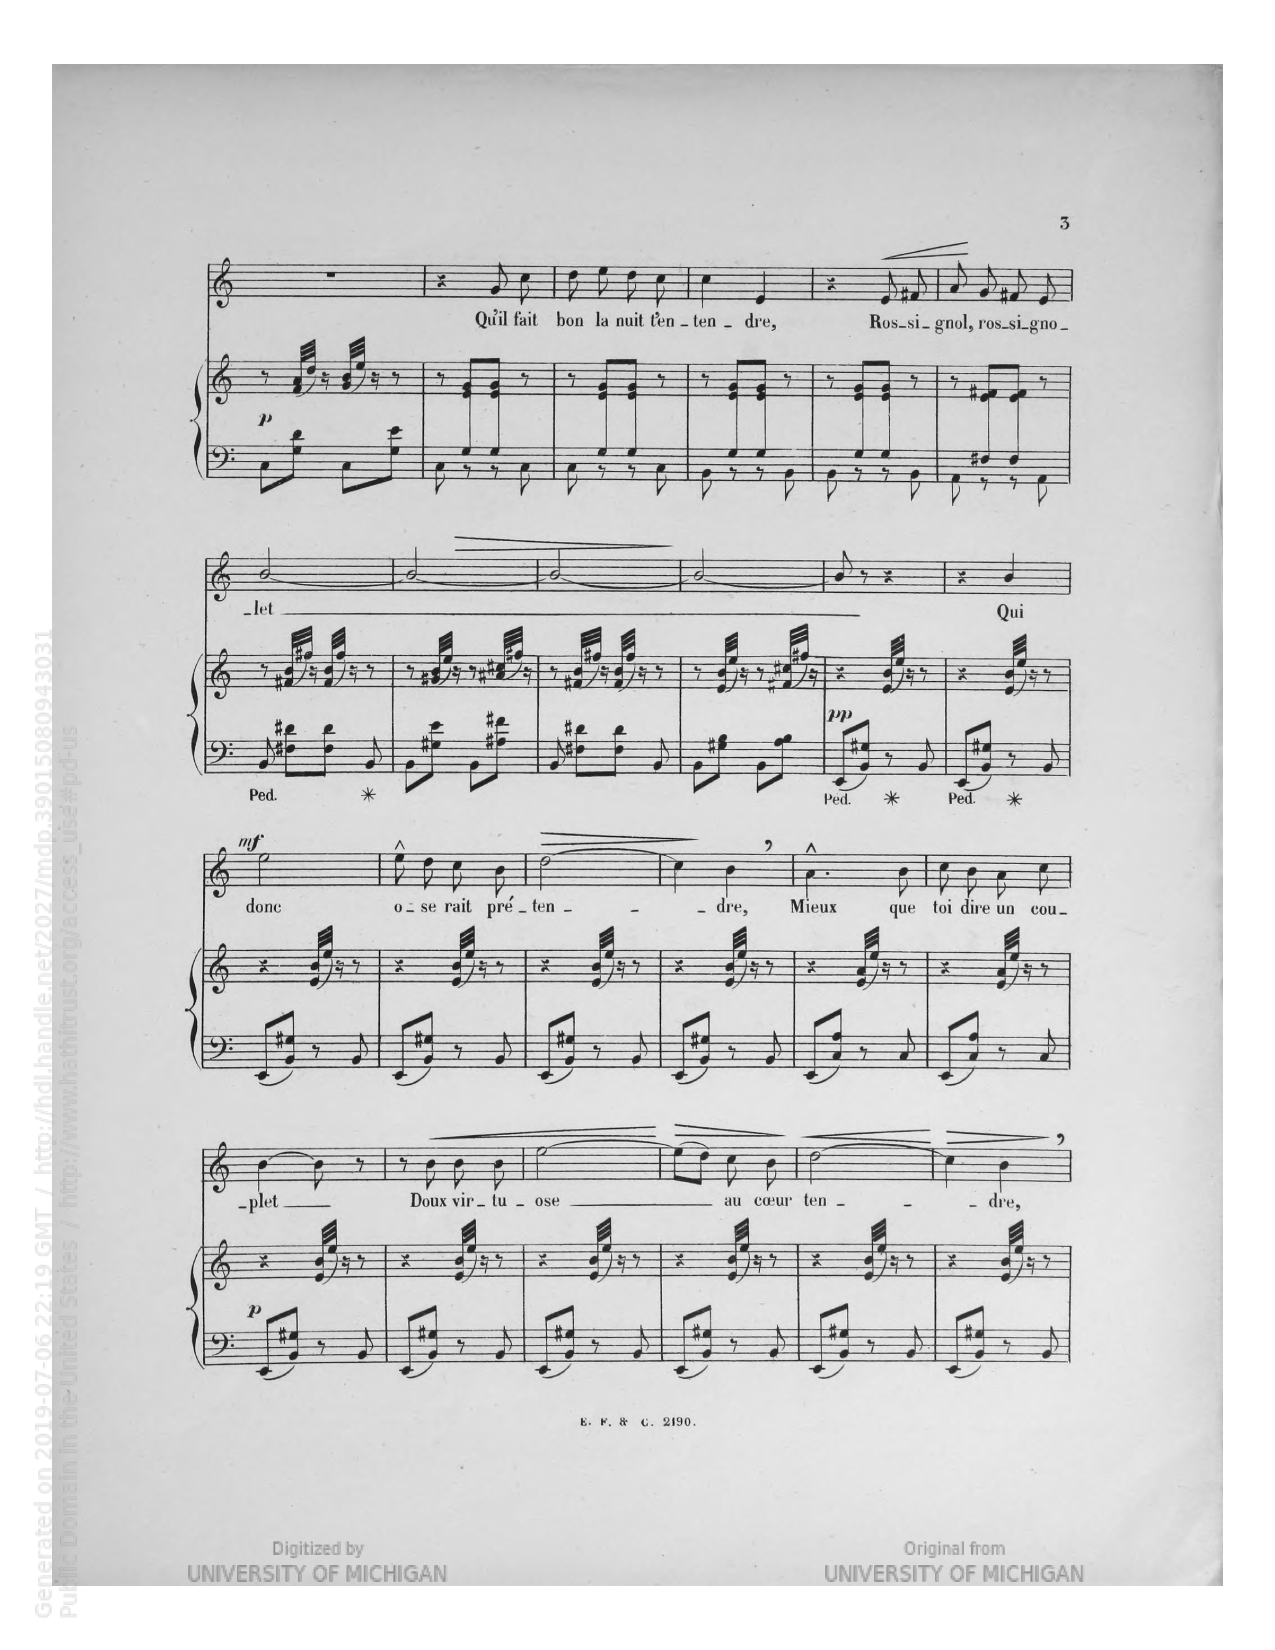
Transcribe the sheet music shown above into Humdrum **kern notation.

**kern	**kern	**dynam	**kern	**text	**dynam
*part2	*part2	*part2	*part1	*part1	*part1
*staff3	*staff2	*staff2/3	*staff1	*staff1	*staff1
*I"Piano	*	*	*I"Chant Voice	*	*
*I'Pno	*	*	*	*	*
*clefF4	*clefG2	*	*clefG2	*	*
*k[]	*k[]	*	*k[]	*	*
*M2/4	*M2/4	*	*M2/4	*	*
=23	=23	=23	=23	=23	=23
!	!	!LO:DY:b	!	!	!
8C\L	8r	p	2r	.	.
8G\ 8d\J	(32f/ 32a/LLL	.	.	.	.
.	32dd/JJJ)	.	.	.	.
.	16r	.	.	.	.
8C\L	(32g\ 32b\LLL	.	.	.	.
.	32ee\JJJ)	.	.	.	.
.	16r	.	.	.	.
8G\ 8e\J	8r	.	.	.	.
=24	=24	=24	=24	=24	=24
*^	*	*	*	*	*
8C\	8ryy	8r	.	4r	.	.
8r	8G/L	8e/ 8g/L	.	.	.	.
8r	8G/J	8e/ 8g/J	.	8g/	Qu'il	.
8C\	8ryy	8r	.	8cc\	fait	.
=25	=25	=25	=25	=25	=25	=25
8C\	8ryy	8r	.	8dd\	bon	.
8r	8G/L	8e/ 8g/L	.	8ee\	la	.
8r	8G/J	8e/ 8g/J	.	8dd\	nuit	.
8C\	8ryy	8r	.	8cc\	t'en-	.
=26	=26	=26	=26	=26	=26	=26
8BB\	8ryy	8r	.	4cc\	-ten-	.
8r	8G/L	8e/ 8g/L	.	.	.	.
8r	8G/J	8e/ 8g/J	.	4e/	-dre,	.
8BB\	8ryy	8r	.	.	.	.
=27	=27	=27	=27	=27	=27	=27
8BB\	8ryy	8r	.	4r	.	.
8r	8G/L	8e/ 8g/L	.	.	.	.
!	!	!	!	!	!	!LO:HP:b
8r	8G/J	8e/ 8g/J	.	8e/	Ros-	<
8BB\	8ryy	8r	.	8f#X/	-si-	.
=28	=28	=28	=28	=28	=28	=28
8AA\	8ryy	8r	.	8a/	-gnol,	.
8r	8F#X/L	8e/ 8f#X/L	.	8g/	ros-	[
8r	8F#/J	8e/ 8f#/J	.	8f#X/	-si-	.
8AA\	8ryy	8r	.	8e/	-gno-	.
*v	*v	*	*	*	*	*
=29	=29	=29	=29	=29	=29
8BB/	8r	.	[2b\	-let	.
8F#X\ 8d#X\L	(32f#X\ 32b\LLL	.	.	.	.
.	32ff#X\JJJ)	.	.	.	.
.	16r	.	.	.	.
8F#\ 8d#\J	(32f#\ 32b\LLL	.	.	.	.
.	32ff#\JJJ)	.	.	.	.
.	16r	.	.	.	.
8BB/	8r	.	.	.	.
=30	=30	=30	=30	=30	=30
*	*	*	*^	*	*
8BB\L	8r	.	2b\_	8ryy	.	.
!	!	!	!	!	!	!LO:HP:b
8G#X\ 8e\J	(32g#X\ 32b\LLL	.	.	8ryy	.	>
.	32ee\JJJ)	.	.	.	.	.
.	16r	.	.	.	.	.
8BB\L	8r	.	.	4ryy	.	.
8A#X\ 8f#X\J	(32a#X\ 32cc#X\LLL	.	.	.	.	.
.	32ff#X\JJJ)	.	.	.	.	.
.	16r	.	.	.	.	.
*	*	*	*v	*v	*	*
=31	=31	=31	=31	=31	=31
8BB/	8r	.	2b\_	.	.
8F#X\ 8d#X\L	(32f#X\ 32b\LLL	.	.	.	.
.	32ff#X\JJJ)	.	.	.	.
.	16r	.	.	.	.
8F#\ 8d#\J	(32f#\ 32b\LLL	.	.	.	.
.	32ff#\JJJ)	.	.	.	.
.	16r	.	.	.	.
8BB/	8r	.	.	.	.
.	.	.	.	.	]
=32	=32	=32	=32	=32	=32
8BB\L	8r	.	2b\_	.	.
8G#X\ 8B\J	(32e/ 32b/LLL	.	.	.	.
.	32ee/JJJ)	.	.	.	.
.	16r	.	.	.	.
8BB\L	8r	.	.	.	.
8A\ 8B\J	(32f#X\ 32cc#X\LLL	.	.	.	.
.	32ff#X\JJJ)	.	.	.	.
.	16r	.	.	.	.
=33	=33	=33	=33	=33	=33
!	!	!LO:DY:b	!	!	!
8EE/L	4r	pp	8b\]	.	.
8BB/ 8G#X/J	.	.	8r	.	.
8r	(32e/ 32b/LLL	.	4r	.	.
.	32ee/JJJ)	.	.	.	.
.	16r	.	.	.	.
8BB/	8r	.	.	.	.
=34	=34	=34	=34	=34	=34
8EE/L	4r	.	4r	.	.
8BB/ 8G#X/J	.	.	.	.	.
8r	(32e/ 32b/LLL	.	4b\	Qui	.
.	32ee/JJJ)	.	.	.	.
.	16r	.	.	.	.
8BB/	8r	.	.	.	.
=35	=35	=35	=35	=35	=35
!	!	!	!	!	!LO:DY:a
8EE/L	4r	.	2ee\	donc	mf
8BB/ 8G#X/J	.	.	.	.	.
8r	(32e/ 32b/LLL	.	.	.	.
.	32ee/JJJ)	.	.	.	.
.	16r	.	.	.	.
8BB/	8r	.	.	.	.
=36	=36	=36	=36	=36	=36
8EE/L	4r	.	8ee^^\	ô-	.
8BB/ 8G#X/J	.	.	8dd\	-se-	.
8r	(32e/ 32b/LLL	.	8cc\	-rait	.
.	32ee/JJJ)	.	.	.	.
.	16r	.	.	.	.
8BB/	8r	.	8b\	pré-	.
=37	=37	=37	=37	=37	=37
!	!	!	!	!	!LO:HP:b
8EE/L	4r	.	(2dd\	-ten-	>
8BB/ 8G#X/J	.	.	.	.	.
8r	(32e/ 32b/LLL	.	.	.	.
.	32ee/JJJ)	.	.	.	.
.	16r	.	.	.	.
8BB/	8r	.	.	.	.
=38	=38	=38	=38	=38	=38
8EE/L	4r	.	4cc\)	.	.
8BB/ 8G#X/J	.	.	.	.	.
8r	(32e/ 32b/LLL	.	4b,\	-dre,	]
.	32ee/JJJ)	.	.	.	.
.	16r	.	.	.	.
8BB/	8r	.	.	.	.
=39	=39	=39	=39	=39	=39
8EE/L	4r	.	4.a^^/	Mieux	.
8C/ 8A/J	.	.	.	.	.
8r	(32e/ 32a/LLL	.	.	.	.
.	32ee/JJJ)	.	.	.	.
.	16r	.	.	.	.
8C/	8r	.	8b\	que	.
=40	=40	=40	=40	=40	=40
8EE/L	4r	.	8cc\	toi	.
8C/ 8A/J	.	.	8b\	dire	.
8r	(32e/ 32a/LLL	.	8a/	un	.
.	32ee/JJJ)	.	.	.	.
.	16r	.	.	.	.
8C/	8r	.	8cc\	cou-	.
=41	=41	=41	=41	=41	=41
!	!	!LO:DY:b	!	!	!
8EE/L	4r	p	[4b\	--plet	.
8BB/ 8G#X/J	.	.	.	.	.
8r	(32e/ 32b/LLL	.	8b\]	.	.
.	32ee/JJJ)	.	.	.	.
.	16r	.	.	.	.
8BB/	8r	.	8r	.	.
=42	=42	=42	=42	=42	=42
8EE/L	4r	.	8r	.	.
!	!	!	!	!	!LO:HP:b
8BB/ 8G#X/J	.	.	8b\	Doux	<
8r	(32e/ 32b/LLL	.	8b\	vir-	.
.	32ee/JJJ)	.	.	.	.
.	16r	.	.	.	.
8BB/	8r	.	8b\	-tu-	.
=43	=43	=43	=43	=43	=43
8EE/L	4r	.	[2ee\	-ose	.
8BB/ 8G#X/J	.	.	.	.	.
8r	(32e/ 32b/LLL	.	.	.	.
.	32ee/JJJ)	.	.	.	.
.	16r	.	.	.	.
8BB/	8r	.	.	.	.
.	.	.	.	.	[
=44	=44	=44	=44	=44	=44
!	!	!	!	!	!LO:HP:b
8EE/L	4r	.	(8ee\L]	.	>
8BB/ 8G#X/J	.	.	8dd\J)	.	.
8r	(32e/ 32b/LLL	.	8cc\	au	.
.	32ee/JJJ)	.	.	.	.
.	16r	.	.	.	.
8BB/	8r	.	8b\	cœur	.
.	.	.	.	.	]
=45	=45	=45	=45	=45	=45
!	!	!	!	!	!LO:HP:b
8EE/L	4r	.	(2dd\	ten-	<
8BB/ 8G#X/J	.	.	.	.	.
8r	(32e/ 32b/LLL	.	.	.	.
.	32ee/JJJ)	.	.	.	.
.	16r	.	.	.	.
8BB/	8r	.	.	.	.
.	.	.	.	.	[
=46	=46	=46	=46	=46	=46
!	!	!	!	!	!LO:HP:b
8EE/L	4r	.	4cc\)	.	>
8BB/ 8G#X/J	.	.	.	.	.
8r	(32e/ 32b/LLL	.	4b\	-dre,	.
.	32ee/JJJ)	.	.	.	.
.	16r	.	.	.	.
8BB/	8r	.	.	.	.
.	.	.	.	.	]
=	=	=	=	=	=
*-	*-	*-	*-	*-	*-
